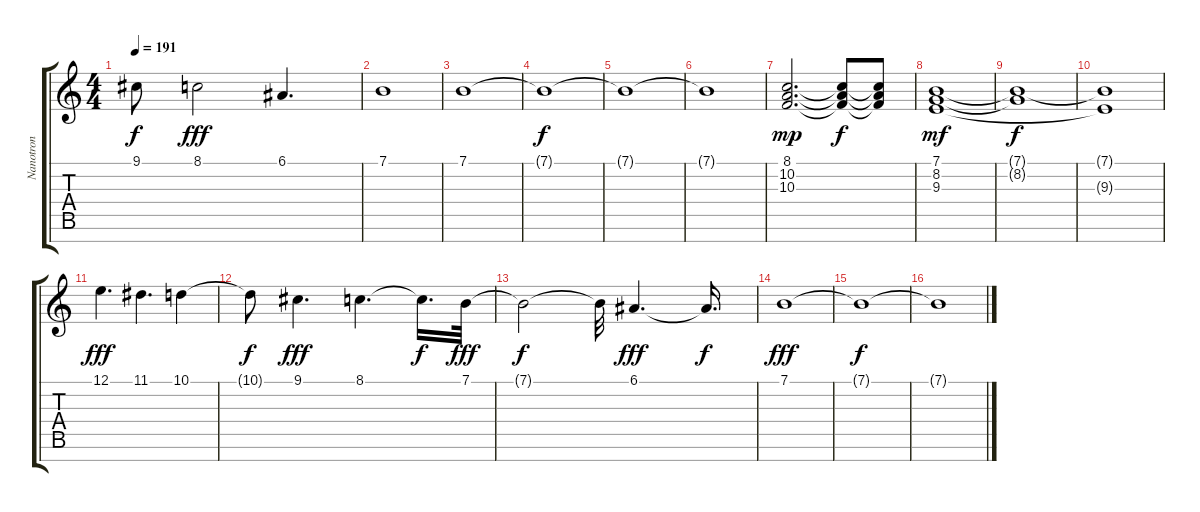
\track ("Nanotron" "Nanotron") {instrument stringensemble1}
\staff {score tabs}
\tuning (E4 B3 G3 D3 A2 E2 B1) {hide}
\ts (4 4)
\tempo 191
\clef g2
\ks c
9.1{t}.8{dy f} 8.1.2{dy fff} 6.1.4{d} |
7.1.1 |
7.1.1 |
7.1{t}.1{dy f} |
7.1{t}.1 |
7.1{t}.1 |
(8.1 10.2 10.3).2{d dy mp} (8.1{t} 10.2{t} 10.3{t}).8{dy f} (8.1{t} 10.2{t} 10.3{t}).8 |
(7.1 8.2 9.3).1{dy mf} |
(7.1{t} 8.2{t}).1{dy f} |
(7.1{t} 9.3{t}).1 |
12.1.4{d dy fff} 11.1.4{d} 10.1.4 |
10.1{t}.8{dy f} 9.1.4{d dy fff} 8.1.4{d} 8.1{t}.16{d dy f} 7.1.32{dy fff} |
7.1{t}.2{dy f} 7.1{t}.32 6.1.4{d dy fff} 6.1{t}.16{d dy f} |
7.1.1{dy fff} |
7.1{t}.1{dy f} |
7.1{t}.1
